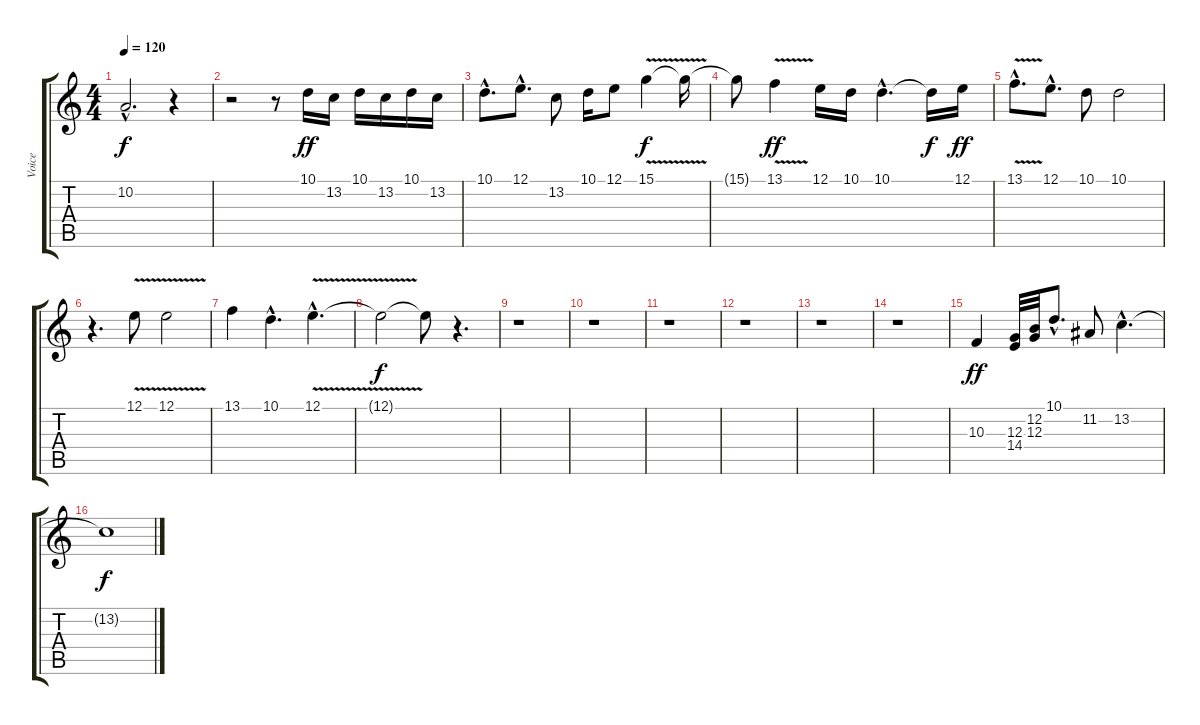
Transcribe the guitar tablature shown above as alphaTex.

\track ("Voice" "Voice") {instrument lead3calliope}
\staff {score tabs}
\tuning (E4 B3 G3 D3 A2 E2) {hide}
\ts (4 4)
\tempo 120
\clef g2
\ks c
10.2{hac t}.2{d dy f} r.4 |
r.2 r.8 10.1.16{dy ff} 13.2.16 10.1.16 13.2.16 10.1.16 13.2.16 |
10.1{hac}.8{d} 12.1{hac}.8{d} 13.2.8 10.1.16 12.1.8 15.1{v}.4{dy f} 15.1{t}.16 |
15.1{t}.8 13.1{v}.4{dy ff} 12.1.16 10.1.16 10.1{hac}.4{d} 10.1{t}.16{dy f} 12.1.16{dy ff} |
13.1{v hac}.8{d} 12.1{hac}.8{d} 10.1.8 10.1.2 |
r.4{d} 12.1{v}.8 12.1{v}.2 |
13.1.4 10.1{hac}.4{d} 12.1{v hac}.4{d} |
12.1{t}.2{dy f} 12.1{t}.8 r.4{d} |
r.1 |
r.1 |
r.1 |
r.1 |
r.1 |
r.1 |
10.3.4{dy ff instrument lead2sawtooth} (12.3 14.4).32 (12.2 12.3).32 10.1{hac}.8{d} 11.2.8 13.2{hac}.4{d} |
13.2{t}.1{dy f}
